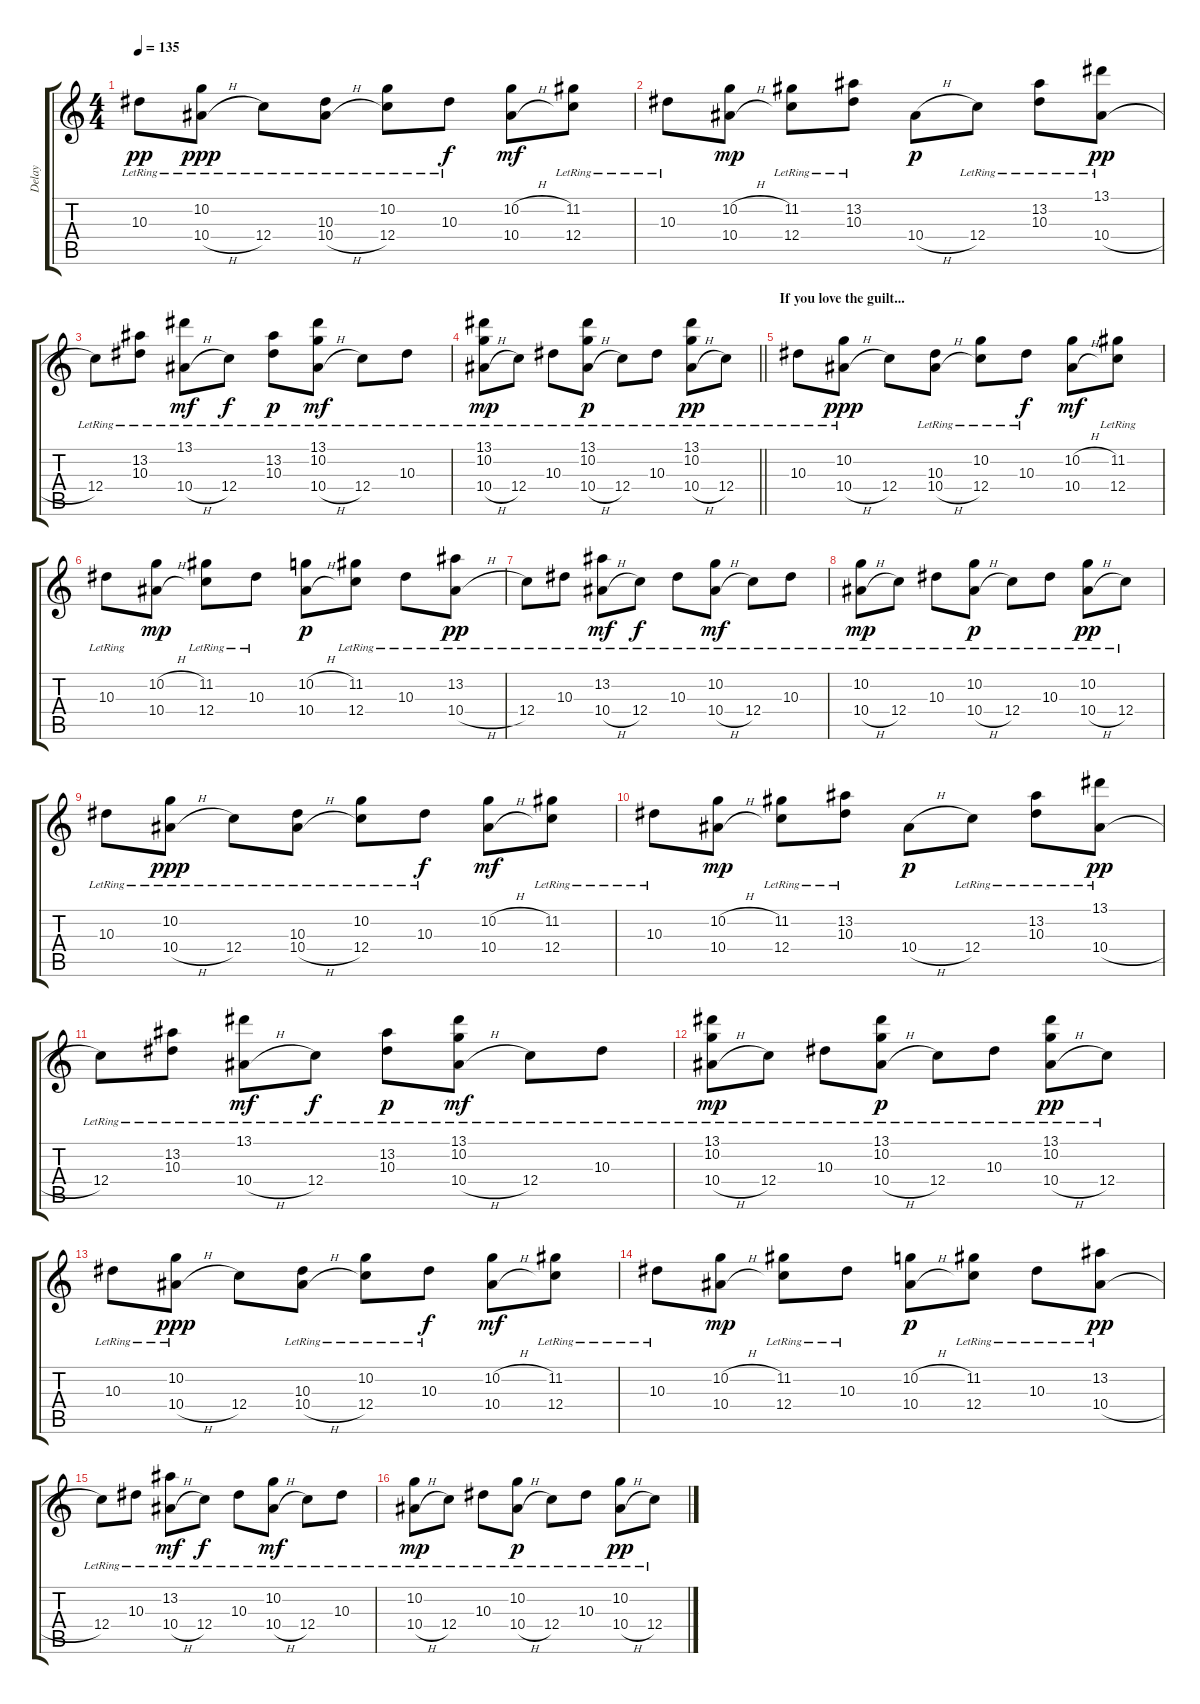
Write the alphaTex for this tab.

\track ("Delay" "Delay") {instrument electricguitarjazz}
\staff {score tabs}
\tuning (D4 A3 F3 C3 G2 C2) {hide}
\ts (4 4)
\tempo 135
\clef g2
\ks c
10.3{lr}.8{dy pp} (10.2{lr} 10.4{h}).8{dy ppp} 12.4{lr}.8 (10.3{lr} 10.4{h}).8 (10.2{lr} 12.4{lr}).8 10.3{lr}.8{dy f} (10.2{h} 10.4{h}).8{dy mf} (11.2{lr} 12.4{lr}).8 |
10.3{lr}.8 (10.2{h} 10.4{h}).8{dy mp} (11.2 12.4{lr}).8 (13.2{lr} 10.3{lr}).8 10.4{h}.8{dy p} 12.4{lr}.8 (13.2{lr} 10.3{lr}).8 (13.1{lr} 10.4{h}).8{dy pp} |
12.4{lr}.8 (13.2{lr} 10.3{lr}).8 (13.1{lr} 10.4{h}).8{dy mf} 12.4{lr}.8{dy f} (13.2 10.3{lr}).8{dy p} (13.1{lr} 10.2{lr} 10.4{h}).8{dy mf} 12.4{lr}.8 10.3{lr}.8 |
\barLineRight lightlight
(13.1{lr} 10.2{lr} 10.4{h}).8{dy mp} 12.4{lr}.8 10.3{lr}.8 (13.1{lr} 10.2{lr} 10.4{h}).8{dy p} 12.4{lr}.8 10.3{lr}.8 (13.1{lr} 10.2{lr} 10.4{h}).8{dy pp} 12.4{lr}.8 |
\section ("" "If you love the guilt...")
10.3{lr}.8{instrument fx1rain} (10.2{lr} 10.4{h}).8{dy ppp} 12.4.8 (10.3{lr} 10.4{h}).8 (10.2{lr} 12.4{lr}).8 10.3{lr}.8{dy f} (10.2{h} 10.4{h}).8{dy mf} (11.2{lr} 12.4{lr}).8 |
10.3{lr}.8 (10.2{h} 10.4{h}).8{dy mp} (11.2{lr} 12.4{lr}).8 10.3{lr}.8 (10.2{h} 10.4{h}).8{dy p} (11.2 12.4{lr}).8 10.3{lr}.8 (13.2{lr} 10.4{h}).8{dy pp} |
12.4{lr}.8 10.3{lr}.8 (13.2{lr} 10.4{h}).8{dy mf} 12.4{lr}.8{dy f} 10.3{lr}.8 (10.2{lr} 10.4{h}).8{dy mf} 12.4{lr}.8 10.3{lr}.8 |
(10.2{lr} 10.4{h}).8{dy mp} 12.4{lr}.8 10.3{lr}.8 (10.2{lr} 10.4{h}).8{dy p} 12.4{lr}.8 10.3{lr}.8 (10.2{lr} 10.4{h}).8{dy pp} 12.4{lr}.8 |
10.3{lr}.8 (10.2{lr} 10.4{h}).8{dy ppp} 12.4{lr}.8 (10.3{lr} 10.4{h}).8 (10.2{lr} 12.4{lr}).8 10.3{lr}.8{dy f} (10.2{h} 10.4{h}).8{dy mf} (11.2{lr} 12.4{lr}).8 |
10.3{lr}.8 (10.2{h} 10.4{h}).8{dy mp} (11.2 12.4{lr}).8 (13.2{lr} 10.3{lr}).8 10.4{h}.8{dy p} 12.4{lr}.8 (13.2{lr} 10.3{lr}).8 (13.1{lr} 10.4{h}).8{dy pp} |
12.4{lr}.8 (13.2{lr} 10.3{lr}).8 (13.1{lr} 10.4{h}).8{dy mf} 12.4{lr}.8{dy f} (13.2 10.3{lr}).8{dy p} (13.1{lr} 10.2{lr} 10.4{h}).8{dy mf} 12.4{lr}.8 10.3{lr}.8 |
(13.1{lr} 10.2{lr} 10.4{h}).8{dy mp} 12.4{lr}.8 10.3{lr}.8 (13.1{lr} 10.2{lr} 10.4{h}).8{dy p} 12.4{lr}.8 10.3{lr}.8 (13.1{lr} 10.2{lr} 10.4{h}).8{dy pp} 12.4{lr}.8 |
10.3{lr}.8 (10.2{lr} 10.4{h}).8{dy ppp} 12.4.8 (10.3{lr} 10.4{h}).8 (10.2{lr} 12.4{lr}).8 10.3{lr}.8{dy f} (10.2{h} 10.4{h}).8{dy mf} (11.2{lr} 12.4{lr}).8 |
10.3{lr}.8 (10.2{h} 10.4{h}).8{dy mp} (11.2{lr} 12.4{lr}).8 10.3{lr}.8 (10.2{h} 10.4{h}).8{dy p} (11.2 12.4{lr}).8 10.3{lr}.8 (13.2{lr} 10.4{h}).8{dy pp} |
12.4{lr}.8 10.3{lr}.8 (13.2{lr} 10.4{h}).8{dy mf} 12.4{lr}.8{dy f} 10.3{lr}.8 (10.2{lr} 10.4{h}).8{dy mf} 12.4{lr}.8 10.3{lr}.8 |
(10.2{lr} 10.4{h}).8{dy mp} 12.4{lr}.8 10.3{lr}.8 (10.2{lr} 10.4{h}).8{dy p} 12.4{lr}.8 10.3{lr}.8 (10.2{lr} 10.4{h}).8{dy pp} 12.4{lr}.8
